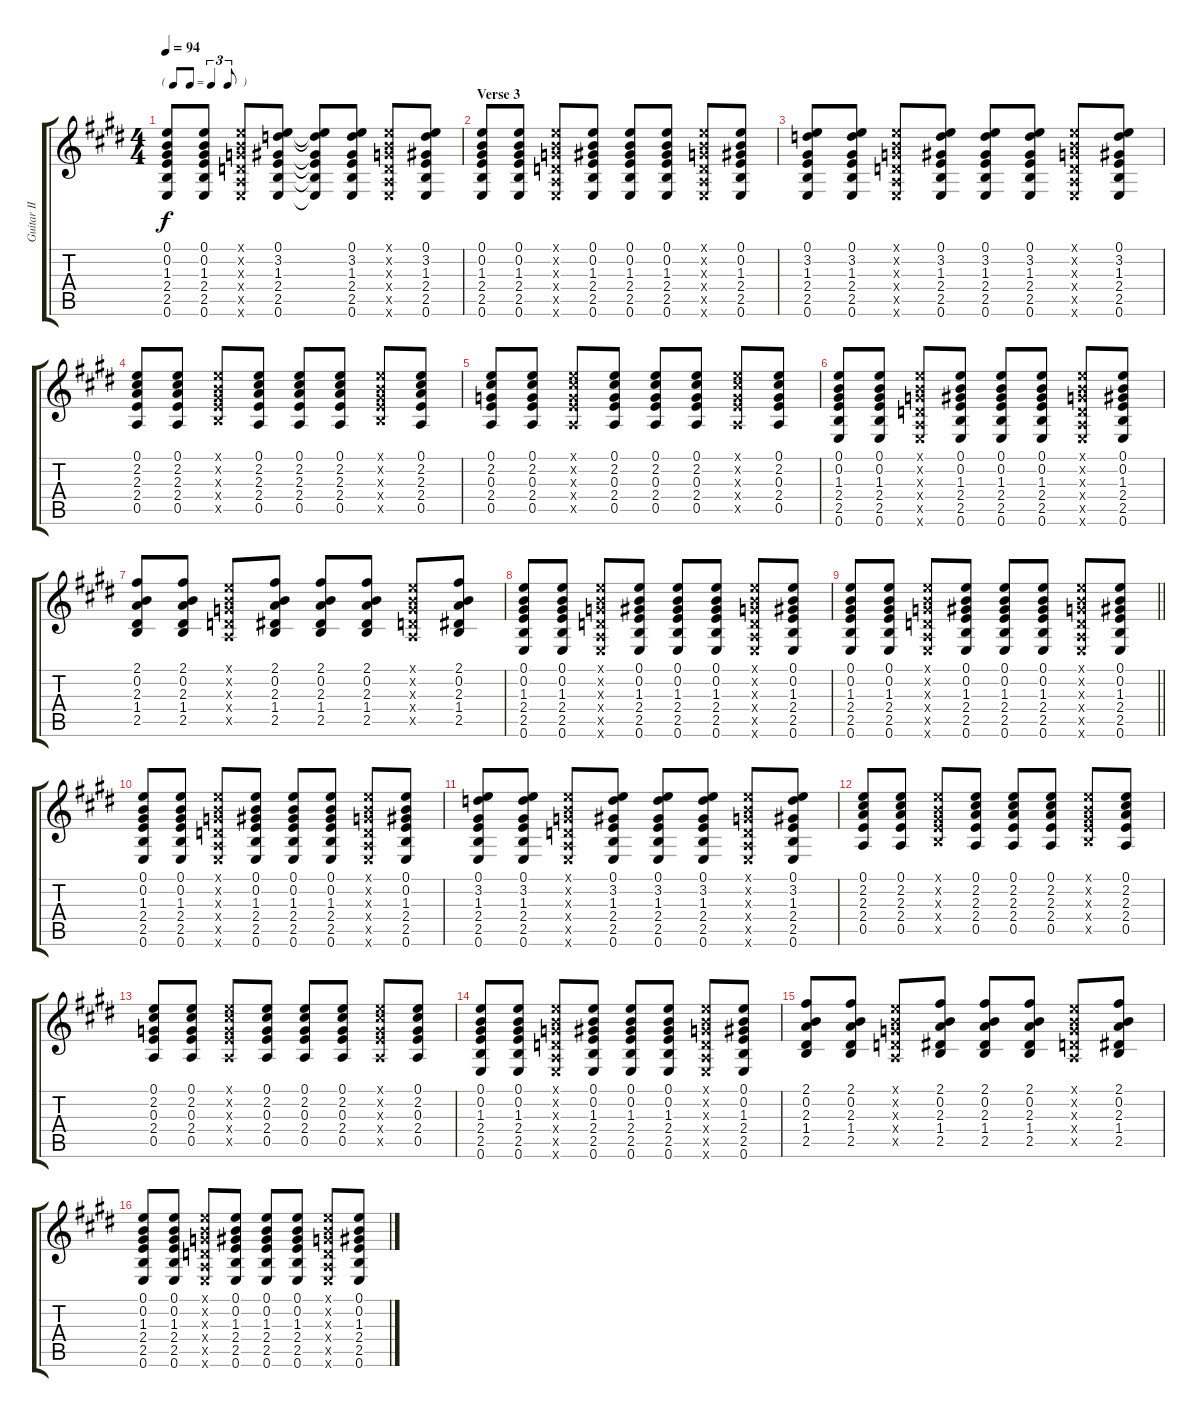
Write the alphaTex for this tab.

\track ("Guitar II [Andy]" "Guitar II ") {instrument acousticguitarnylon}
\staff {score tabs}
\tuning (E4 B3 G3 D3 A2 E2) {hide}
\ts (4 4)
\tf triplet8th
\tempo 94
\clef g2
\ks e
(0.1 0.2 1.3 2.4 2.5 0.6).8{dy f} (0.1 0.2 1.3 2.4 2.5 0.6).8 (0.1{x} 0.2{x} 0.3{x} 0.4{x} 0.5{x} 0.6{x}).8 (0.1 3.2 1.3 2.4 2.5 0.6).8 (0.1{t} 3.2{t} 1.3{t} 2.4{t} 2.5{t} 0.6{t}).8 (0.1 3.2 1.3 2.4 2.5 0.6).8 (0.1{x} 0.2{x} 0.3{x} 0.4{x} 0.5{x} 0.6{x}).8 (0.1 3.2 1.3 2.4 2.5 0.6).8 |
\section ("" "Verse 3")
(0.1 0.2 1.3 2.4 2.5 0.6).8 (0.1 0.2 1.3 2.4 2.5 0.6).8 (0.1{x} 0.2{x} 0.3{x} 0.4{x} 0.5{x} 0.6{x}).8 (0.1 0.2 1.3 2.4 2.5 0.6).8 (0.1 0.2 1.3 2.4 2.5 0.6).8 (0.1 0.2 1.3 2.4 2.5 0.6).8 (0.1{x} 0.2{x} 0.3{x} 0.4{x} 0.5{x} 0.6{x}).8 (0.1 0.2 1.3 2.4 2.5 0.6).8 |
(0.1 3.2 1.3 2.4 2.5 0.6).8 (0.1 3.2 1.3 2.4 2.5 0.6).8 (0.1{x} 0.2{x} 0.3{x} 0.4{x} 0.5{x} 0.6{x}).8 (0.1 3.2 1.3 2.4 2.5 0.6).8 (0.1 3.2 1.3 2.4 2.5 0.6).8 (0.1 3.2 1.3 2.4 2.5 0.6).8 (0.1{x} 0.2{x} 0.3{x} 0.4{x} 0.5{x} 0.6{x}).8 (0.1 3.2 1.3 2.4 2.5 0.6).8 |
(0.1 2.2 2.3 2.4 0.5).8 (0.1 2.2 2.3 2.4 0.5).8 (0.1{x} 0.2{x} 1.3{x} 2.4{x} 2.5{x}).8 (0.1 2.2 2.3 2.4 0.5).8 (0.1 2.2 2.3 2.4 0.5).8 (0.1 2.2 2.3 2.4 0.5).8 (0.1{x} 0.2{x} 1.3{x} 2.4{x} 2.5{x}).8 (0.1 2.2 2.3 2.4 0.5).8 |
(0.1 2.2 0.3 2.4 0.5).8 (0.1 2.2 0.3 2.4 0.5).8 (0.1{x} 2.2{x} 0.3{x} 2.4{x} 0.5{x}).8 (0.1 2.2 0.3 2.4 0.5).8 (0.1 2.2 0.3 2.4 0.5).8 (0.1 2.2 0.3 2.4 0.5).8 (0.1{x} 2.2{x} 0.3{x} 2.4{x} 0.5{x}).8 (0.1 2.2 0.3 2.4 0.5).8 |
(0.1 0.2 1.3 2.4 2.5 0.6).8 (0.1 0.2 1.3 2.4 2.5 0.6).8 (0.1{x} 0.2{x} 0.3{x} 0.4{x} 0.5{x} 0.6{x}).8 (0.1 0.2 1.3 2.4 2.5 0.6).8 (0.1 0.2 1.3 2.4 2.5 0.6).8 (0.1 0.2 1.3 2.4 2.5 0.6).8 (0.1{x} 0.2{x} 0.3{x} 0.4{x} 0.5{x} 0.6{x}).8 (0.1 0.2 1.3 2.4 2.5 0.6).8 |
(2.1 0.2 2.3 1.4 2.5).8 (2.1 0.2 2.3 1.4 2.5).8 (0.1{x} 0.2{x} 0.3{x} 0.4{x} 0.5{x}).8 (2.1 0.2 2.3 1.4 2.5).8 (2.1 0.2 2.3 1.4 2.5).8 (2.1 0.2 2.3 1.4 2.5).8 (0.1{x} 0.2{x} 0.3{x} 0.4{x} 0.5{x}).8 (2.1 0.2 2.3 1.4 2.5).8 |
(0.1 0.2 1.3 2.4 2.5 0.6).8 (0.1 0.2 1.3 2.4 2.5 0.6).8 (0.1{x} 0.2{x} 0.3{x} 0.4{x} 0.5{x} 0.6{x}).8 (0.1 0.2 1.3 2.4 2.5 0.6).8 (0.1 0.2 1.3 2.4 2.5 0.6).8 (0.1 0.2 1.3 2.4 2.5 0.6).8 (0.1{x} 0.2{x} 0.3{x} 0.4{x} 0.5{x} 0.6{x}).8 (0.1 0.2 1.3 2.4 2.5 0.6).8 |
\barLineRight lightlight
(0.1 0.2 1.3 2.4 2.5 0.6).8 (0.1 0.2 1.3 2.4 2.5 0.6).8 (0.1{x} 0.2{x} 0.3{x} 0.4{x} 0.5{x} 0.6{x}).8 (0.1 0.2 1.3 2.4 2.5 0.6).8 (0.1 0.2 1.3 2.4 2.5 0.6).8 (0.1 0.2 1.3 2.4 2.5 0.6).8 (0.1{x} 0.2{x} 0.3{x} 0.4{x} 0.5{x} 0.6{x}).8 (0.1 0.2 1.3 2.4 2.5 0.6).8 |
(0.1 0.2 1.3 2.4 2.5 0.6).8 (0.1 0.2 1.3 2.4 2.5 0.6).8 (0.1{x} 0.2{x} 0.3{x} 0.4{x} 0.5{x} 0.6{x}).8 (0.1 0.2 1.3 2.4 2.5 0.6).8 (0.1 0.2 1.3 2.4 2.5 0.6).8 (0.1 0.2 1.3 2.4 2.5 0.6).8 (0.1{x} 0.2{x} 0.3{x} 0.4{x} 0.5{x} 0.6{x}).8 (0.1 0.2 1.3 2.4 2.5 0.6).8 |
(0.1 3.2 1.3 2.4 2.5 0.6).8 (0.1 3.2 1.3 2.4 2.5 0.6).8 (0.1{x} 0.2{x} 0.3{x} 0.4{x} 0.5{x} 0.6{x}).8 (0.1 3.2 1.3 2.4 2.5 0.6).8 (0.1 3.2 1.3 2.4 2.5 0.6).8 (0.1 3.2 1.3 2.4 2.5 0.6).8 (0.1{x} 0.2{x} 0.3{x} 0.4{x} 0.5{x} 0.6{x}).8 (0.1 3.2 1.3 2.4 2.5 0.6).8 |
(0.1 2.2 2.3 2.4 0.5).8 (0.1 2.2 2.3 2.4 0.5).8 (0.1{x} 0.2{x} 1.3{x} 2.4{x} 2.5{x}).8 (0.1 2.2 2.3 2.4 0.5).8 (0.1 2.2 2.3 2.4 0.5).8 (0.1 2.2 2.3 2.4 0.5).8 (0.1{x} 0.2{x} 1.3{x} 2.4{x} 2.5{x}).8 (0.1 2.2 2.3 2.4 0.5).8 |
(0.1 2.2 0.3 2.4 0.5).8 (0.1 2.2 0.3 2.4 0.5).8 (0.1{x} 2.2{x} 0.3{x} 2.4{x} 0.5{x}).8 (0.1 2.2 0.3 2.4 0.5).8 (0.1 2.2 0.3 2.4 0.5).8 (0.1 2.2 0.3 2.4 0.5).8 (0.1{x} 2.2{x} 0.3{x} 2.4{x} 0.5{x}).8 (0.1 2.2 0.3 2.4 0.5).8 |
(0.1 0.2 1.3 2.4 2.5 0.6).8 (0.1 0.2 1.3 2.4 2.5 0.6).8 (0.1{x} 0.2{x} 0.3{x} 0.4{x} 0.5{x} 0.6{x}).8 (0.1 0.2 1.3 2.4 2.5 0.6).8 (0.1 0.2 1.3 2.4 2.5 0.6).8 (0.1 0.2 1.3 2.4 2.5 0.6).8 (0.1{x} 0.2{x} 0.3{x} 0.4{x} 0.5{x} 0.6{x}).8 (0.1 0.2 1.3 2.4 2.5 0.6).8 |
(2.1 0.2 2.3 1.4 2.5).8 (2.1 0.2 2.3 1.4 2.5).8 (0.1{x} 0.2{x} 0.3{x} 0.4{x} 0.5{x}).8 (2.1 0.2 2.3 1.4 2.5).8 (2.1 0.2 2.3 1.4 2.5).8 (2.1 0.2 2.3 1.4 2.5).8 (0.1{x} 0.2{x} 0.3{x} 0.4{x} 0.5{x}).8 (2.1 0.2 2.3 1.4 2.5).8 |
(0.1 0.2 1.3 2.4 2.5 0.6).8 (0.1 0.2 1.3 2.4 2.5 0.6).8 (0.1{x} 0.2{x} 0.3{x} 0.4{x} 0.5{x} 0.6{x}).8 (0.1 0.2 1.3 2.4 2.5 0.6).8 (0.1 0.2 1.3 2.4 2.5 0.6).8 (0.1 0.2 1.3 2.4 2.5 0.6).8 (0.1{x} 0.2{x} 0.3{x} 0.4{x} 0.5{x} 0.6{x}).8 (0.1 0.2 1.3 2.4 2.5 0.6).8
